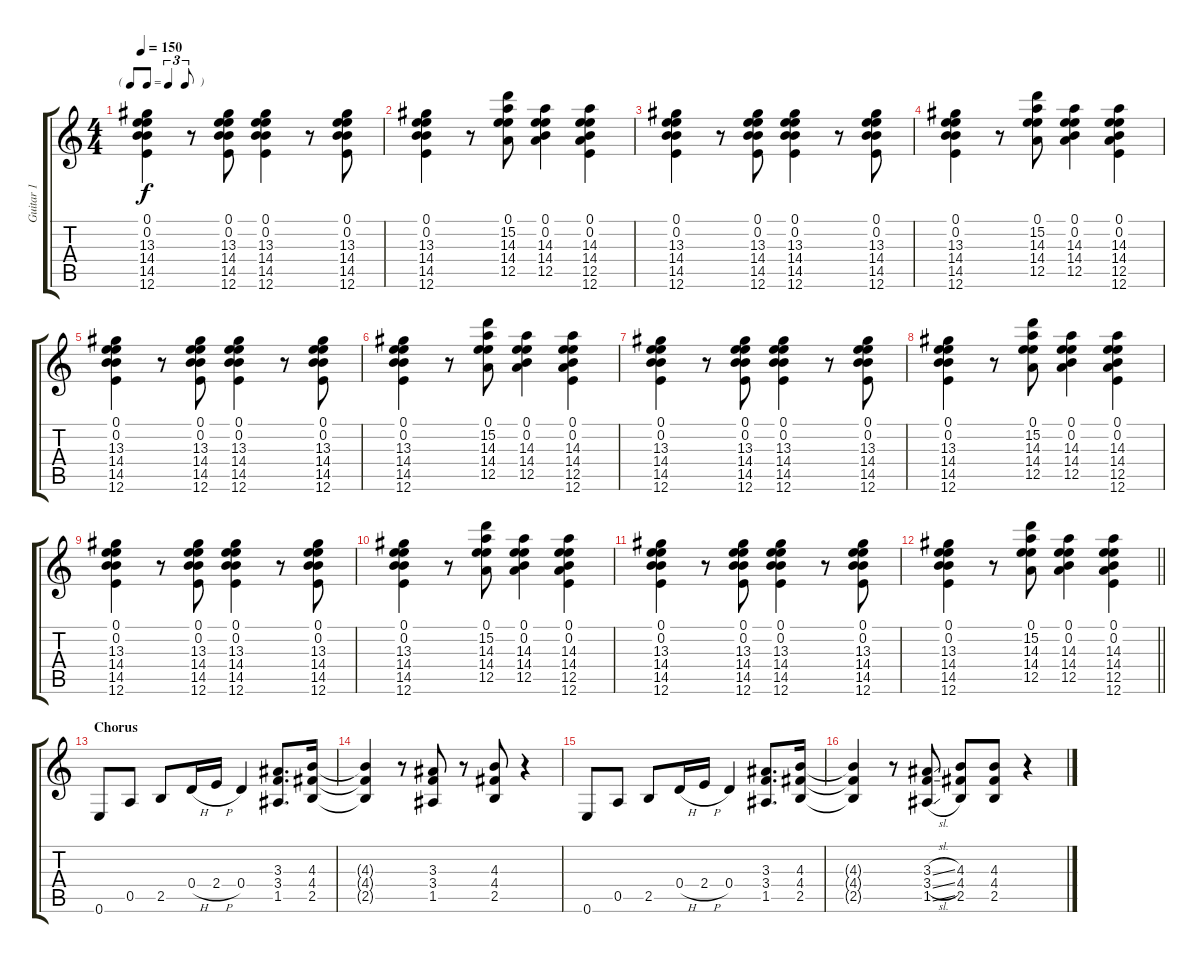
\track ("Guitar 1" "Guitar 1") {instrument overdrivenguitar}
\staff {score tabs}
\tuning (E4 B3 G3 D3 A2 E2) {hide}
\ts (4 4)
\tf triplet8th
\tempo 150
\clef g2
\ks c
(0.1 0.2 13.3 14.4 14.5 12.6).4{dy f} r.8 (0.1 0.2 13.3 14.4 14.5 12.6).8 (0.1 0.2 13.3 14.4 14.5 12.6).4 r.8 (0.1 0.2 13.3 14.4 14.5 12.6).8 |
(0.1 0.2 13.3 14.4 14.5 12.6).4 r.8 (0.1 15.2 14.3 14.4 12.5).8 (0.1 0.2 14.3 14.4 12.5).4 (0.1 0.2 14.3 14.4 12.5 12.6).4 |
(0.1 0.2 13.3 14.4 14.5 12.6).4 r.8 (0.1 0.2 13.3 14.4 14.5 12.6).8 (0.1 0.2 13.3 14.4 14.5 12.6).4 r.8 (0.1 0.2 13.3 14.4 14.5 12.6).8 |
(0.1 0.2 13.3 14.4 14.5 12.6).4 r.8 (0.1 15.2 14.3 14.4 12.5).8 (0.1 0.2 14.3 14.4 12.5).4 (0.1 0.2 14.3 14.4 12.5 12.6).4 |
(0.1 0.2 13.3 14.4 14.5 12.6).4 r.8 (0.1 0.2 13.3 14.4 14.5 12.6).8 (0.1 0.2 13.3 14.4 14.5 12.6).4 r.8 (0.1 0.2 13.3 14.4 14.5 12.6).8 |
(0.1 0.2 13.3 14.4 14.5 12.6).4 r.8 (0.1 15.2 14.3 14.4 12.5).8 (0.1 0.2 14.3 14.4 12.5).4 (0.1 0.2 14.3 14.4 12.5 12.6).4 |
(0.1 0.2 13.3 14.4 14.5 12.6).4 r.8 (0.1 0.2 13.3 14.4 14.5 12.6).8 (0.1 0.2 13.3 14.4 14.5 12.6).4 r.8 (0.1 0.2 13.3 14.4 14.5 12.6).8 |
(0.1 0.2 13.3 14.4 14.5 12.6).4 r.8 (0.1 15.2 14.3 14.4 12.5).8 (0.1 0.2 14.3 14.4 12.5).4 (0.1 0.2 14.3 14.4 12.5 12.6).4 |
(0.1 0.2 13.3 14.4 14.5 12.6).4 r.8 (0.1 0.2 13.3 14.4 14.5 12.6).8 (0.1 0.2 13.3 14.4 14.5 12.6).4 r.8 (0.1 0.2 13.3 14.4 14.5 12.6).8 |
(0.1 0.2 13.3 14.4 14.5 12.6).4 r.8 (0.1 15.2 14.3 14.4 12.5).8 (0.1 0.2 14.3 14.4 12.5).4 (0.1 0.2 14.3 14.4 12.5 12.6).4 |
(0.1 0.2 13.3 14.4 14.5 12.6).4 r.8 (0.1 0.2 13.3 14.4 14.5 12.6).8 (0.1 0.2 13.3 14.4 14.5 12.6).4 r.8 (0.1 0.2 13.3 14.4 14.5 12.6).8 |
\barLineRight lightlight
(0.1 0.2 13.3 14.4 14.5 12.6).4 r.8 (0.1 15.2 14.3 14.4 12.5).8 (0.1 0.2 14.3 14.4 12.5).4 (0.1 0.2 14.3 14.4 12.5 12.6).4 |
\section ("" "Chorus")
0.6.8 0.5.8 2.5.8 0.4{h}.16 2.4{h}.16 0.4.4 (3.3 3.4 1.5).8{d} (4.3 4.4 2.5).16 |
(4.3{t} 4.4{t} 2.5{t}).4 r.8 (3.3 3.4 1.5).8 r.8 (4.3 4.4 2.5).8 r.4 |
0.6.8 0.5.8 2.5.8 0.4{h}.16 2.4{h}.16 0.4.4 (3.3 3.4 1.5).8{d} (4.3 4.4 2.5).16 |
(4.3{t} 4.4{t} 2.5{t}).4 r.8 (3.3{sl} 3.4{sl} 1.5{sl}).8 (4.3 4.4 2.5).8 (4.3 4.4 2.5).8 r.4
